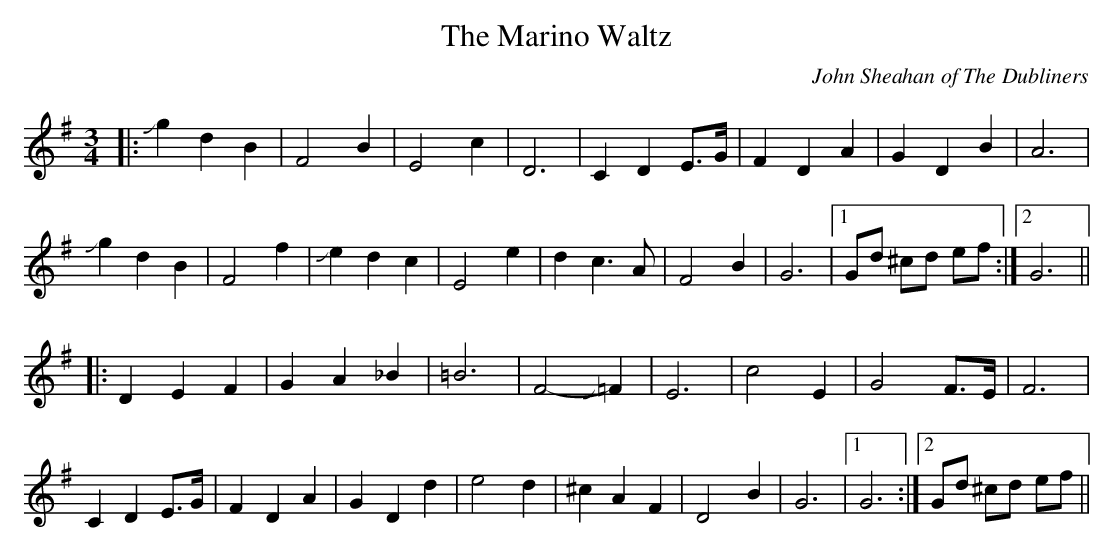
X:1
T:The Marino Waltz
M:3/4
L:1/8
C:John Sheahan of The Dubliners
K:G
|:Jg2 d2 B2|F4 B2|E4 c2|D6|C2 D2 E>G-|F2 D2 A2|G2 D2 B2|A6|
Jg2 d2 B2|F4 f2-|Je2 d2 c2|E4 e2|d2 c3 A|F4 B2|G6|1 Gd ^cd ef:|2 G6||
|:D2 E2 F2|G2 A2 _B2|=B6|F4- J=F2|E6|c4 E2|G4 F>E|F6|
C2 D2 E>G-|F2 D2 A2|G2 D2 d2|e4 d2|^c2 A2 F2|D4 B2|G6|1 G6:|2 Gd ^cd ef||
